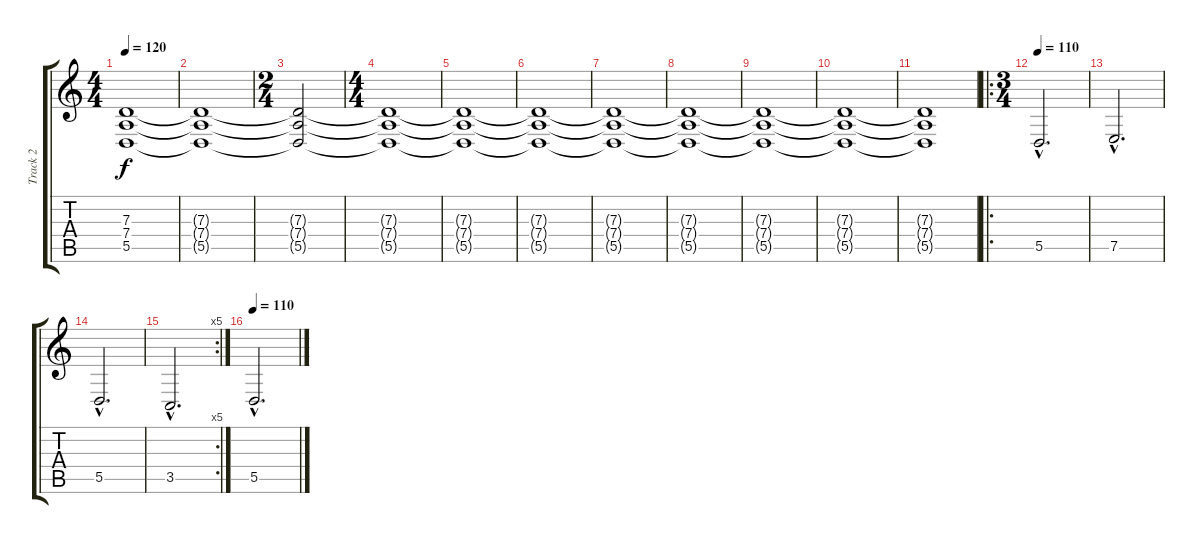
\track ("Track 2" "Track 2") {instrument stringensemble1}
\staff {score tabs}
\tuning (E4 B3 G3 D3 A2 E2) {hide}
\ts (4 4)
\tempo 120
\clef g2
\ks c
(7.3{t} 7.4{t} 5.5{t}).1{dy f} |
(7.3{t} 7.4{t} 5.5{t}).1 |
\ts (2 4)
(7.3{t} 7.4{t} 5.5{t}).2 |
\ts (4 4)
(7.3{t} 7.4{t} 5.5{t}).1 |
(7.3{t} 7.4{t} 5.5{t}).1 |
(7.3{t} 7.4{t} 5.5{t}).1 |
(7.3{t} 7.4{t} 5.5{t}).1 |
(7.3{t} 7.4{t} 5.5{t}).1 |
(7.3{t} 7.4{t} 5.5{t}).1 |
(7.3{t} 7.4{t} 5.5{t}).1 |
(7.3{t} 7.4{t} 5.5{t}).1{volume 0} |
\ro
\ts (3 4)
\tempo 110
5.5{hac}.2{d volume 8 instrument stringensemble2} |
7.5{hac}.2{d} |
5.5{hac}.2{d} |
\rc 5
3.5{hac}.2{d} |
\tempo 110
5.5{hac}.2{d volume 8 instrument stringensemble2}
